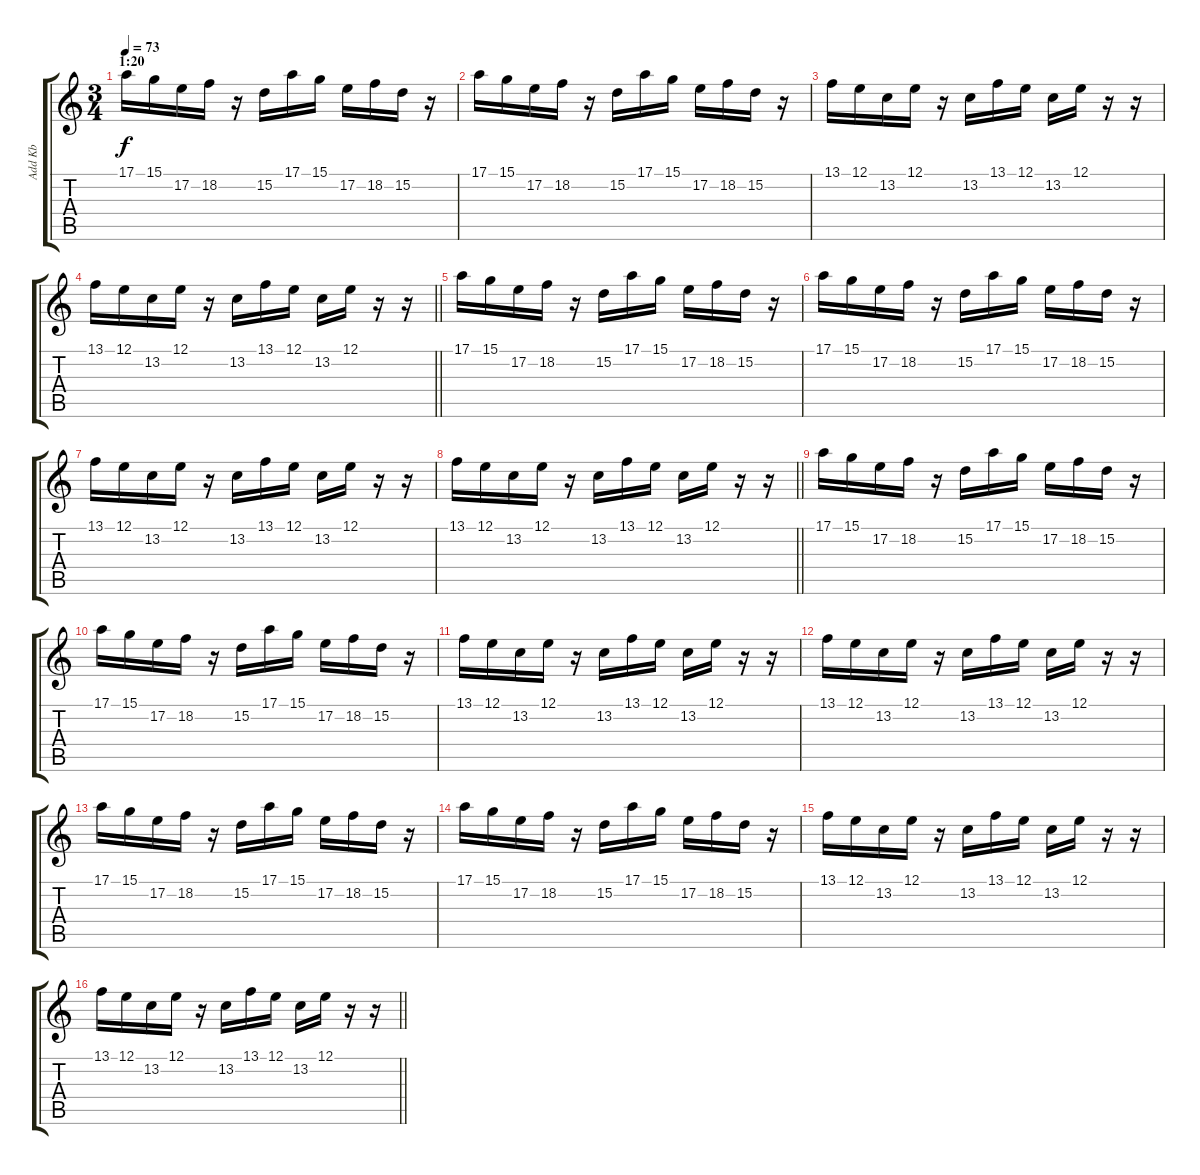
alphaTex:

\track ("Add Kb" "Add Kb") {instrument celesta}
\staff {score tabs}
\tuning (E4 B3 G3 D3 A2 E2) {hide}
\ts (3 4)
\section ("" "1:20")
\tempo 73
\clef g2
\ks c
17.1.16{dy f} 15.1.16 17.2.16 18.2.16 r.16 15.2.16 17.1.16 15.1.16 17.2.16 18.2.16 15.2.16 r.16 |
17.1.16 15.1.16 17.2.16 18.2.16 r.16 15.2.16 17.1.16 15.1.16 17.2.16 18.2.16 15.2.16 r.16 |
13.1.16 12.1.16 13.2.16 12.1.16 r.16 13.2.16 13.1.16 12.1.16 13.2.16 12.1.16 r.16 r.16 |
\barLineRight lightlight
13.1.16 12.1.16 13.2.16 12.1.16 r.16 13.2.16 13.1.16 12.1.16 13.2.16 12.1.16 r.16 r.16 |
17.1.16 15.1.16 17.2.16 18.2.16 r.16 15.2.16 17.1.16 15.1.16 17.2.16 18.2.16 15.2.16 r.16 |
17.1.16 15.1.16 17.2.16 18.2.16 r.16 15.2.16 17.1.16 15.1.16 17.2.16 18.2.16 15.2.16 r.16 |
13.1.16 12.1.16 13.2.16 12.1.16 r.16 13.2.16 13.1.16 12.1.16 13.2.16 12.1.16 r.16 r.16 |
\barLineRight lightlight
13.1.16 12.1.16 13.2.16 12.1.16 r.16 13.2.16 13.1.16 12.1.16 13.2.16 12.1.16 r.16 r.16 |
17.1.16 15.1.16 17.2.16 18.2.16 r.16 15.2.16 17.1.16 15.1.16 17.2.16 18.2.16 15.2.16 r.16 |
17.1.16 15.1.16 17.2.16 18.2.16 r.16 15.2.16 17.1.16 15.1.16 17.2.16 18.2.16 15.2.16 r.16 |
13.1.16 12.1.16 13.2.16 12.1.16 r.16 13.2.16 13.1.16 12.1.16 13.2.16 12.1.16 r.16 r.16 |
13.1.16 12.1.16 13.2.16 12.1.16 r.16 13.2.16 13.1.16 12.1.16 13.2.16 12.1.16 r.16 r.16 |
17.1.16 15.1.16 17.2.16 18.2.16 r.16 15.2.16 17.1.16 15.1.16 17.2.16 18.2.16 15.2.16 r.16 |
17.1.16 15.1.16 17.2.16 18.2.16 r.16 15.2.16 17.1.16 15.1.16 17.2.16 18.2.16 15.2.16 r.16 |
13.1.16 12.1.16 13.2.16 12.1.16 r.16 13.2.16 13.1.16 12.1.16 13.2.16 12.1.16 r.16 r.16 |
\barLineRight lightlight
13.1.16 12.1.16 13.2.16 12.1.16 r.16 13.2.16 13.1.16 12.1.16 13.2.16 12.1.16 r.16 r.16
